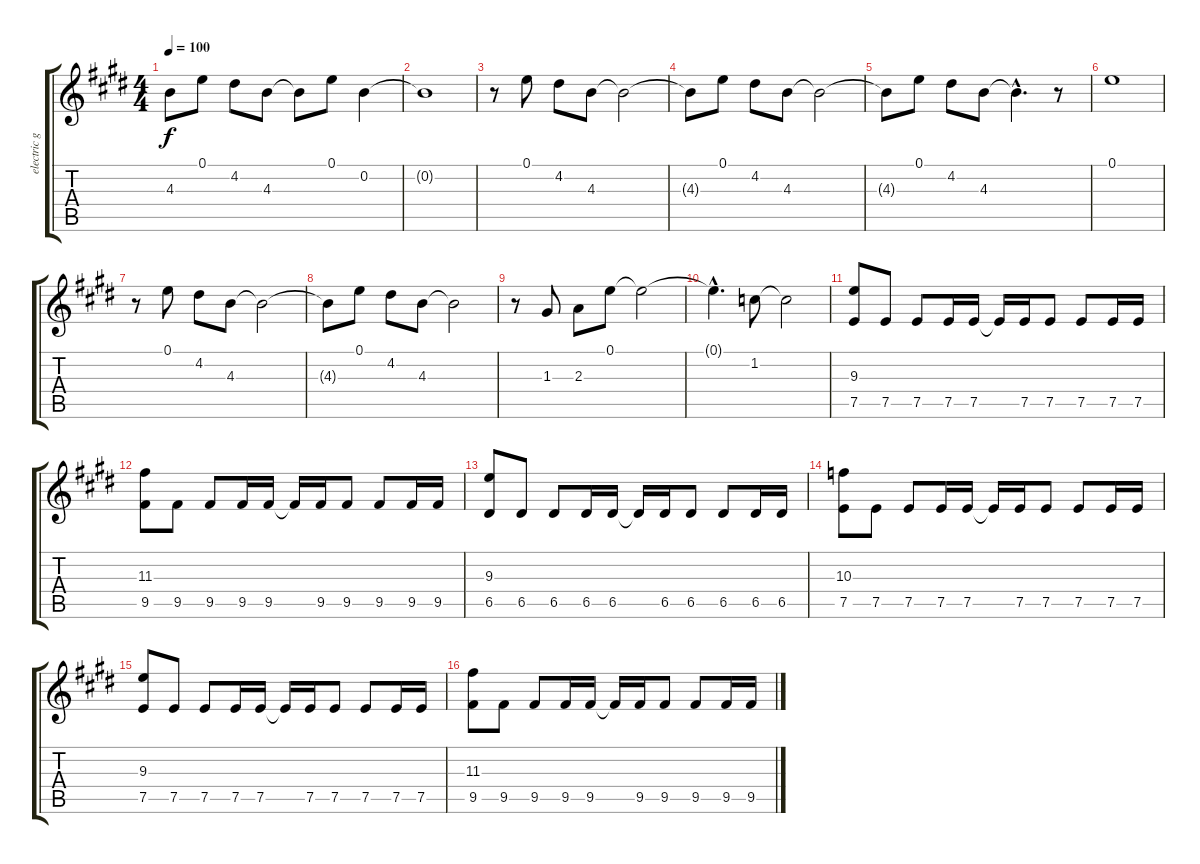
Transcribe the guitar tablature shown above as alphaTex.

\track ("electric guitar1" "electric g") {instrument electricguitarmuted}
\staff {score tabs}
\tuning (E4 B3 G3 D3 A2 E2) {hide}
\ts (4 4)
\tempo 100
\clef g2
\ks e
4.3{t}.8{dy f} 0.1.8 4.2.8 4.3.8 4.3{t}.8 0.1.8 0.2.4 |
0.2{t}.1 |
r.8 0.1.8 4.2.8 4.3.8 4.3{t}.2 |
4.3{t}.8 0.1.8 4.2.8 4.3.8 4.3{t}.2 |
4.3{t}.8 0.1.8 4.2.8 4.3.8 4.3{hac t}.4{d} r.8 |
0.1.1 |
r.8 0.1.8 4.2.8 4.3.8 4.3{t}.2 |
4.3{t}.8 0.1.8 4.2.8 4.3.8 4.3{t}.2 |
r.8 1.3.8 2.3.8 0.1.8 0.1{t}.2 |
0.1{hac t}.4{d} 1.2.8 1.2{t}.2 |
(9.3 7.5).8 7.5.8 7.5.8 7.5.16 7.5.16 7.5{t}.16 7.5.16 7.5.8 7.5.8 7.5.16 7.5.16 |
(11.3 9.5).8 9.5.8 9.5.8 9.5.16 9.5.16 9.5{t}.16 9.5.16 9.5.8 9.5.8 9.5.16 9.5.16 |
(9.3 6.5).8 6.5.8 6.5.8 6.5.16 6.5.16 6.5{t}.16 6.5.16 6.5.8 6.5.8 6.5.16 6.5.16 |
(10.3 7.5).8 7.5.8 7.5.8 7.5.16 7.5.16 7.5{t}.16 7.5.16 7.5.8 7.5.8 7.5.16 7.5.16 |
(9.3 7.5).8 7.5.8 7.5.8 7.5.16 7.5.16 7.5{t}.16 7.5.16 7.5.8 7.5.8 7.5.16 7.5.16 |
(11.3 9.5).8 9.5.8 9.5.8 9.5.16 9.5.16 9.5{t}.16 9.5.16 9.5.8 9.5.8 9.5.16 9.5.16
